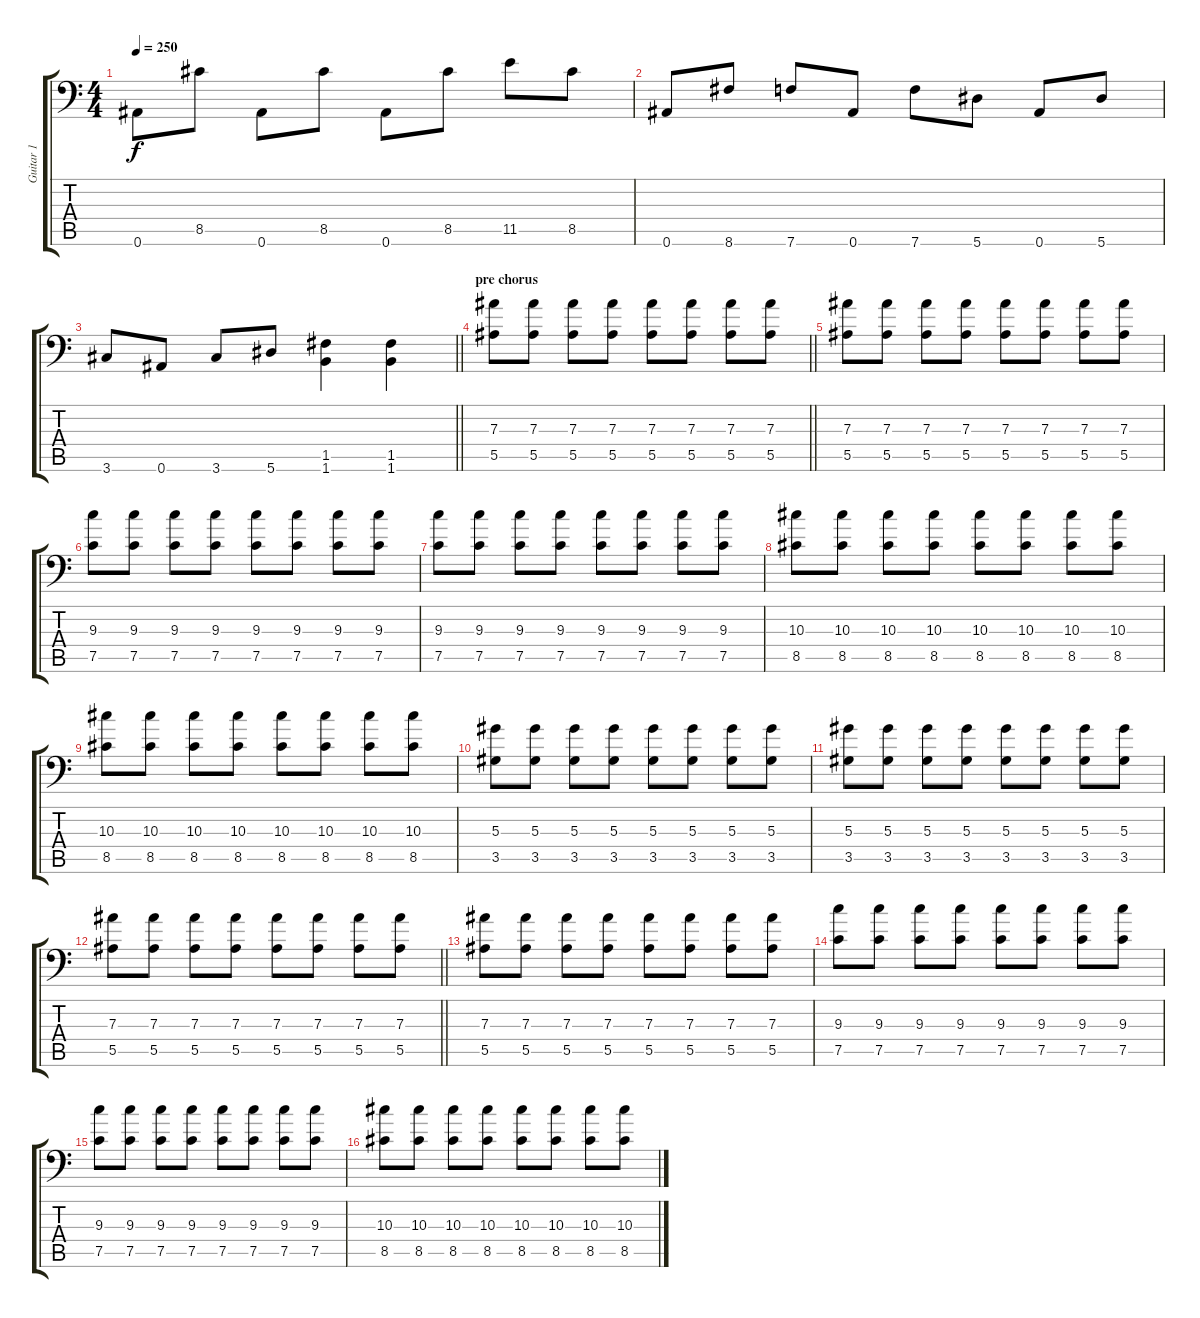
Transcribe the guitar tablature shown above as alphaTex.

\track ("Guitar 1" "Guitar 1") {instrument distortionguitar}
\staff {score tabs}
\tuning (C4 G3 Eb3 Bb2 F2 Bb1) {hide}
\ts (4 4)
\tempo 250
\clef f4
\ks c
0.6.8{dy f} 8.5.8 0.6.8 8.5.8 0.6.8 8.5.8 11.5.8 8.5.8 |
0.6.8 8.6.8 7.6.8 0.6.8 7.6.8 5.6.8 0.6.8 5.6.8 |
\barLineRight lightlight
3.6.8 0.6.8 3.6.8 5.6.8 (1.5 1.6).4 (1.5 1.6).4 |
\section ("" "pre chorus")
\barLineRight lightlight
(7.3 5.5).8 (7.3 5.5).8 (7.3 5.5).8 (7.3 5.5).8 (7.3 5.5).8 (7.3 5.5).8 (7.3 5.5).8 (7.3 5.5).8 |
(7.3 5.5).8 (7.3 5.5).8 (7.3 5.5).8 (7.3 5.5).8 (7.3 5.5).8 (7.3 5.5).8 (7.3 5.5).8 (7.3 5.5).8 |
(9.3 7.5).8 (9.3 7.5).8 (9.3 7.5).8 (9.3 7.5).8 (9.3 7.5).8 (9.3 7.5).8 (9.3 7.5).8 (9.3 7.5).8 |
(9.3 7.5).8 (9.3 7.5).8 (9.3 7.5).8 (9.3 7.5).8 (9.3 7.5).8 (9.3 7.5).8 (9.3 7.5).8 (9.3 7.5).8 |
(10.3 8.5).8 (10.3 8.5).8 (10.3 8.5).8 (10.3 8.5).8 (10.3 8.5).8 (10.3 8.5).8 (10.3 8.5).8 (10.3 8.5).8 |
(10.3 8.5).8 (10.3 8.5).8 (10.3 8.5).8 (10.3 8.5).8 (10.3 8.5).8 (10.3 8.5).8 (10.3 8.5).8 (10.3 8.5).8 |
(5.3 3.5).8 (5.3 3.5).8 (5.3 3.5).8 (5.3 3.5).8 (5.3 3.5).8 (5.3 3.5).8 (5.3 3.5).8 (5.3 3.5).8 |
(5.3 3.5).8 (5.3 3.5).8 (5.3 3.5).8 (5.3 3.5).8 (5.3 3.5).8 (5.3 3.5).8 (5.3 3.5).8 (5.3 3.5).8 |
\barLineRight lightlight
(7.3 5.5).8 (7.3 5.5).8 (7.3 5.5).8 (7.3 5.5).8 (7.3 5.5).8 (7.3 5.5).8 (7.3 5.5).8 (7.3 5.5).8 |
(7.3 5.5).8 (7.3 5.5).8 (7.3 5.5).8 (7.3 5.5).8 (7.3 5.5).8 (7.3 5.5).8 (7.3 5.5).8 (7.3 5.5).8 |
(9.3 7.5).8 (9.3 7.5).8 (9.3 7.5).8 (9.3 7.5).8 (9.3 7.5).8 (9.3 7.5).8 (9.3 7.5).8 (9.3 7.5).8 |
(9.3 7.5).8 (9.3 7.5).8 (9.3 7.5).8 (9.3 7.5).8 (9.3 7.5).8 (9.3 7.5).8 (9.3 7.5).8 (9.3 7.5).8 |
(10.3 8.5).8 (10.3 8.5).8 (10.3 8.5).8 (10.3 8.5).8 (10.3 8.5).8 (10.3 8.5).8 (10.3 8.5).8 (10.3 8.5).8
